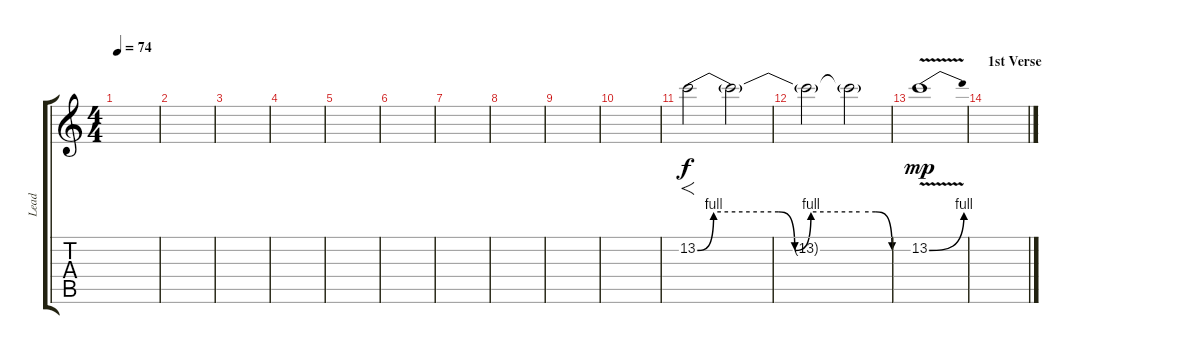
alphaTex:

\track ("Lead" "Lead") {instrument overdrivenguitar}
\staff {score tabs}
\tuning (E4 B3 G3 D3 A2 E2) {hide}
\ts (4 4)
\tempo 74
\clef g2
\ks c
|
|
|
|
|
|
|
|
|
|
13.2{be (custom 0 0 5 4 25 4 30 0 35 4 50 4 55 4 60 0)}.2{f} 13.2{t}.2 |
13.2{t}.2 13.2{t}.2 |
13.2{be (bend 0 0 60 4) v}.1{dy mp} |
\section ("" "1st Verse")
